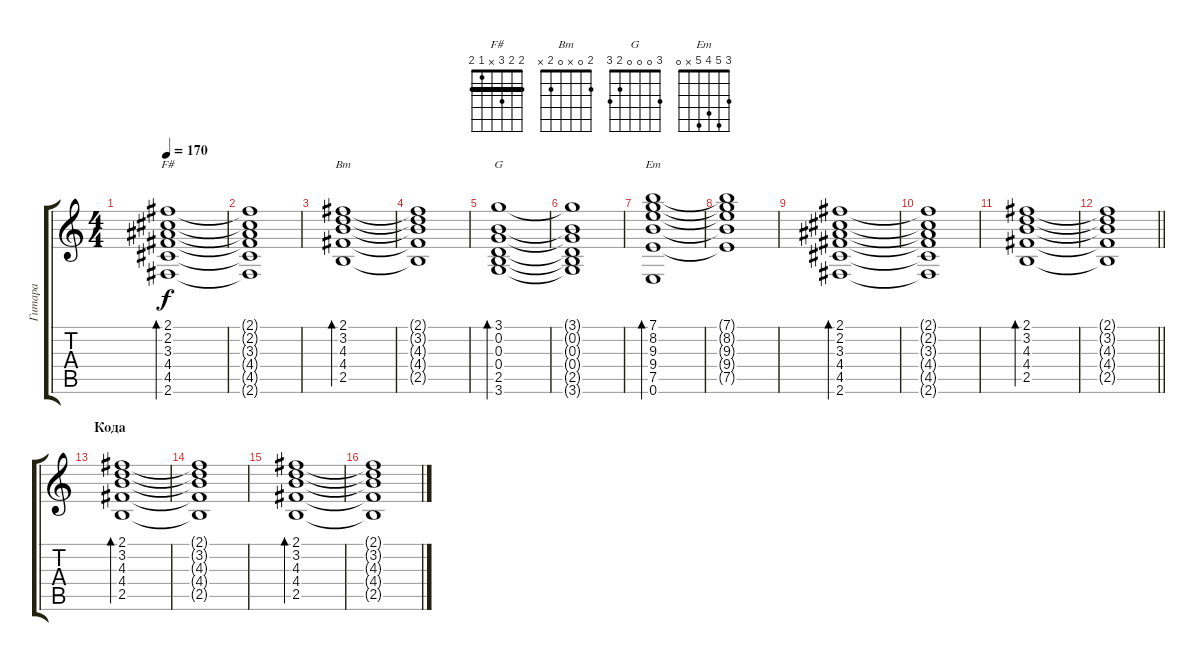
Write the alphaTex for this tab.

\track ("Гитара" "Гитара") {instrument acousticguitarsteel}
\staff {score tabs}
\tuning (E4 B3 G3 D3 A2 E2) {hide}
\chord ("F#" 2 2 3 x 1 2) {barre 2}
\chord ("Bm" 2 0 x 0 2 x)
\chord ("G" 3 0 0 0 2 3)
\chord ("Em" 3 5 4 5 x 0)
\ts (4 4)
\tempo 170
\clef g2
\ks c
(2.1 2.2 3.3 4.4 4.5 2.6).1{bd 60 ch "F#" dy f} |
(2.1{t} 2.2{t} 3.3{t} 4.4{t} 4.5{t} 2.6{t}).1 |
(2.1 3.2 4.3 4.4 2.5).1{bd 60 ch "Bm"} |
(2.1{t} 3.2{t} 4.3{t} 4.4{t} 2.5{t}).1 |
(3.1 0.2 0.3 0.4 2.5 3.6).1{bd 60 ch "G"} |
(3.1{t} 0.2{t} 0.3{t} 0.4{t} 2.5{t} 3.6{t}).1 |
(7.1 8.2 9.3 9.4 7.5 0.6).1{bd 60 ch "Em"} |
(7.1{t} 8.2{t} 9.3{t} 9.4{t} 7.5{t}).1 |
(2.1 2.2 3.3 4.4 4.5 2.6).1{bd 60} |
(2.1{t} 2.2{t} 3.3{t} 4.4{t} 4.5{t} 2.6{t}).1 |
(2.1 3.2 4.3 4.4 2.5).1{bd 60} |
\barLineRight lightlight
(2.1{t} 3.2{t} 4.3{t} 4.4{t} 2.5{t}).1 |
\section ("" "Кода")
(2.1 3.2 4.3 4.4 2.5).1{bd 60} |
(2.1{t} 3.2{t} 4.3{t} 4.4{t} 2.5{t}).1 |
(2.1 3.2 4.3 4.4 2.5).1{bd 60} |
(2.1{t} 3.2{t} 4.3{t} 4.4{t} 2.5{t}).1
